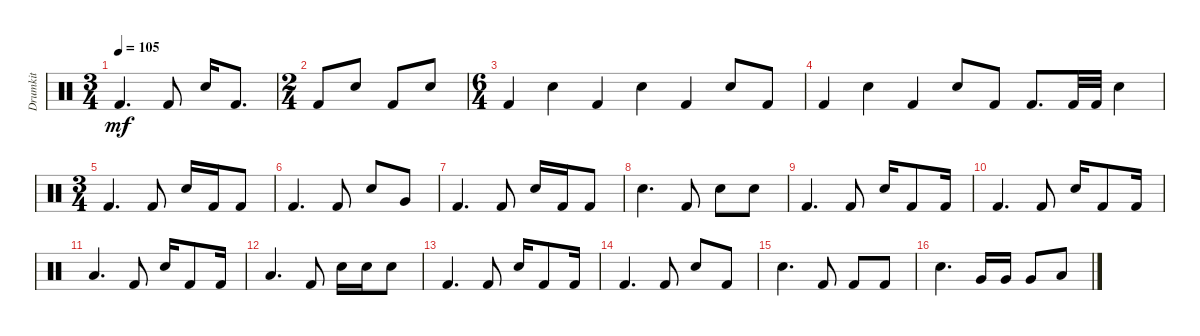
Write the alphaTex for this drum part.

\track ("Drumkit" "Drumkit") {instrument percussion}
\staff {score}
\articulation defaults
\ts (3 4)
\tempo 105
\clef neutral
\ks c "Kick (hit) 2".4{d dy mf} "Kick (hit) 2".8 "Snare (hit) 2".16 "Kick (hit) 2".8{d}
|
\ts (2 4)
"Kick (hit) 2".8 "Snare (hit) 2".8 "Kick (hit) 2".8 "Snare (hit) 2".8 |
\ts (6 4)
"Kick (hit) 2".4 "Snare (hit) 2".4 "Kick (hit) 2".4 "Snare (hit) 2".4 "Kick (hit) 2".4 "Snare (hit) 2".8 "Kick (hit) 2".8 |
"Kick (hit) 2".4 "Snare (hit) 2".4 "Kick (hit) 2".4 "Snare (hit) 2".8 "Kick (hit) 2".8 "Kick (hit) 2".8{d} "Kick (hit) 2".32 "Kick (hit) 2".32 "Snare (hit) 2".4 |
\ts (3 4)
"Kick (hit) 2".4{d} "Kick (hit) 2".8 "Snare (hit) 2".16 "Kick (hit) 2".16 "Kick (hit) 2".8 |
"Kick (hit) 2".4{d} "Kick (hit) 2".8 "Snare (hit) 2".8 "Very Low Tom (hit)".8 |
"Kick (hit) 2".4{d} "Kick (hit) 2".8 "Snare (hit) 2".16 "Kick (hit) 2".16 "Kick (hit) 2".8 |
"Snare (hit) 2".4{d} "Kick (hit) 2".8 "Snare (hit) 2".8 "Snare (hit) 2".8 |
"Kick (hit) 2".4{d} "Kick (hit) 2".8 "Snare (hit) 2".16 "Kick (hit) 2".8 "Kick (hit) 2".16 |
"Kick (hit) 2".4{d} "Kick (hit) 2".8 "Snare (hit) 2".16 "Kick (hit) 2".8 "Kick (hit) 2".16 |
"Low Tom (hit)".4{d} "Kick (hit) 2".8 "Snare (hit) 2".16 "Kick (hit) 2".8 "Kick (hit) 2".16 |
"Low Tom (hit)".4{d} "Kick (hit) 2".8 "Snare (hit) 2".16 "Snare (hit) 2".16 "Snare (hit) 2".8 |
"Kick (hit) 2".4{d} "Kick (hit) 2".8 "Snare (hit) 2".16 "Kick (hit) 2".8 "Kick (hit) 2".16 |
"Kick (hit) 2".4{d} "Kick (hit) 2".8 "Snare (hit) 2".8 "Kick (hit) 2".8 |
"Snare (hit) 2".4{d} "Kick (hit) 2".8 "Kick (hit) 2".8 "Kick (hit) 2".8 |
"Snare (hit) 2".4{d} "Very Low Tom (hit)".16 "Very Low Tom (hit)".16 "Very Low Tom (hit)".8 "Low Floor Tom (hit)".8
